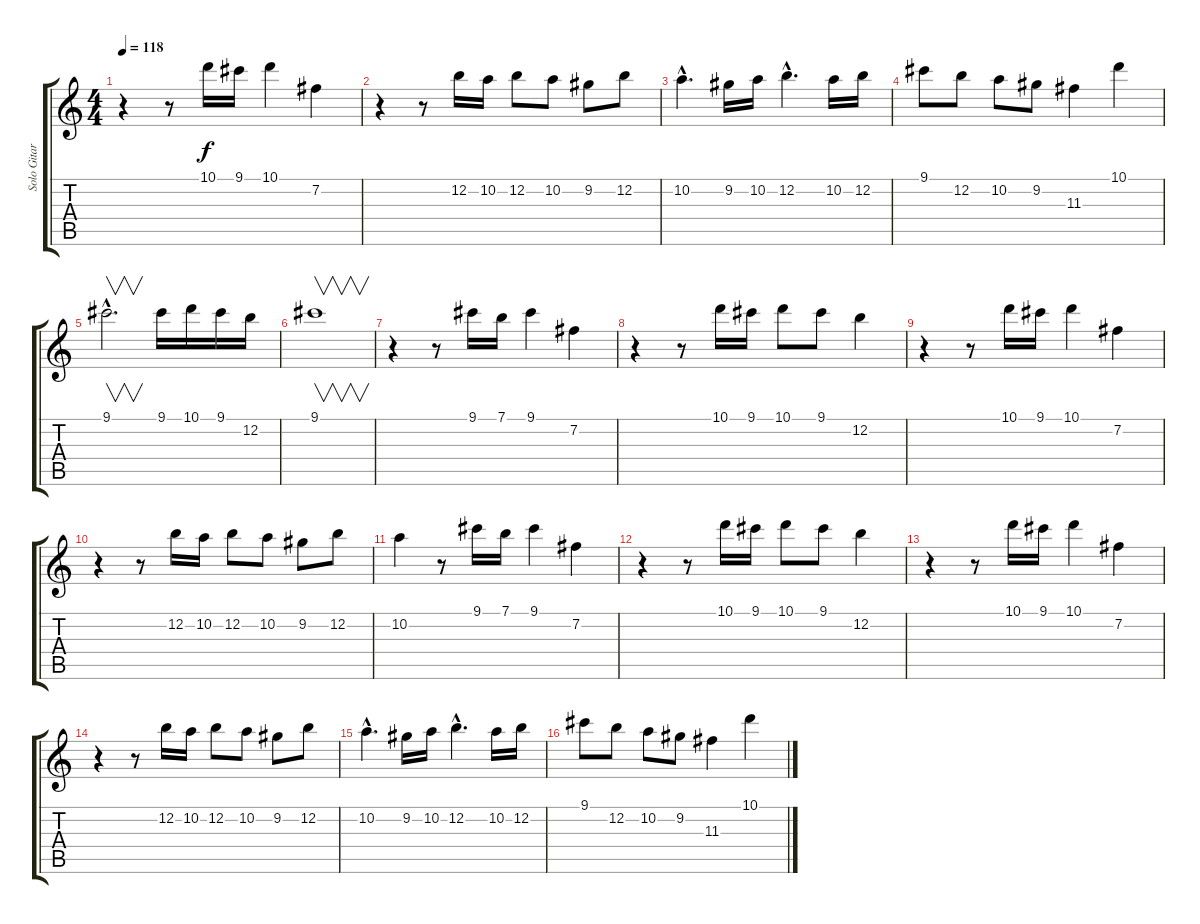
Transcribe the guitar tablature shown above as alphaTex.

\track ("Solo Gitar" "Solo Gitar") {instrument overdrivenguitar}
\staff {score tabs}
\tuning (E4 B3 G3 D3 A2 E2) {hide}
\ts (4 4)
\tempo 118
\clef g2
\ks c
r.4{dy f} r.8 10.1.16 9.1.16 10.1.4 7.2.4 |
r.4 r.8 12.2.16 10.2.16 12.2.8 10.2.8 9.2.8 12.2.8 |
10.2{hac}.4{d} 9.2.16 10.2.16 12.2{hac}.4{d} 10.2.16 12.2.16 |
9.1.8 12.2.8 10.2.8 9.2.8 11.3.4 10.1.4 |
9.1{hac}.2{v d} 9.1.16 10.1.16 9.1.16 12.2.16 |
9.1.1{v} |
r.4 r.8 9.1.16 7.1.16 9.1.4 7.2.4 |
r.4 r.8 10.1.16 9.1.16 10.1.8 9.1.8 12.2.4 |
r.4 r.8 10.1.16 9.1.16 10.1.4 7.2.4 |
r.4 r.8 12.2.16 10.2.16 12.2.8 10.2.8 9.2.8 12.2.8 |
10.2.4 r.8 9.1.16 7.1.16 9.1.4 7.2.4 |
r.4 r.8 10.1.16 9.1.16 10.1.8 9.1.8 12.2.4 |
r.4 r.8 10.1.16 9.1.16 10.1.4 7.2.4 |
r.4 r.8 12.2.16 10.2.16 12.2.8 10.2.8 9.2.8 12.2.8 |
10.2{hac}.4{d} 9.2.16 10.2.16 12.2{hac}.4{d} 10.2.16 12.2.16 |
9.1.8 12.2.8 10.2.8 9.2.8 11.3.4 10.1.4
